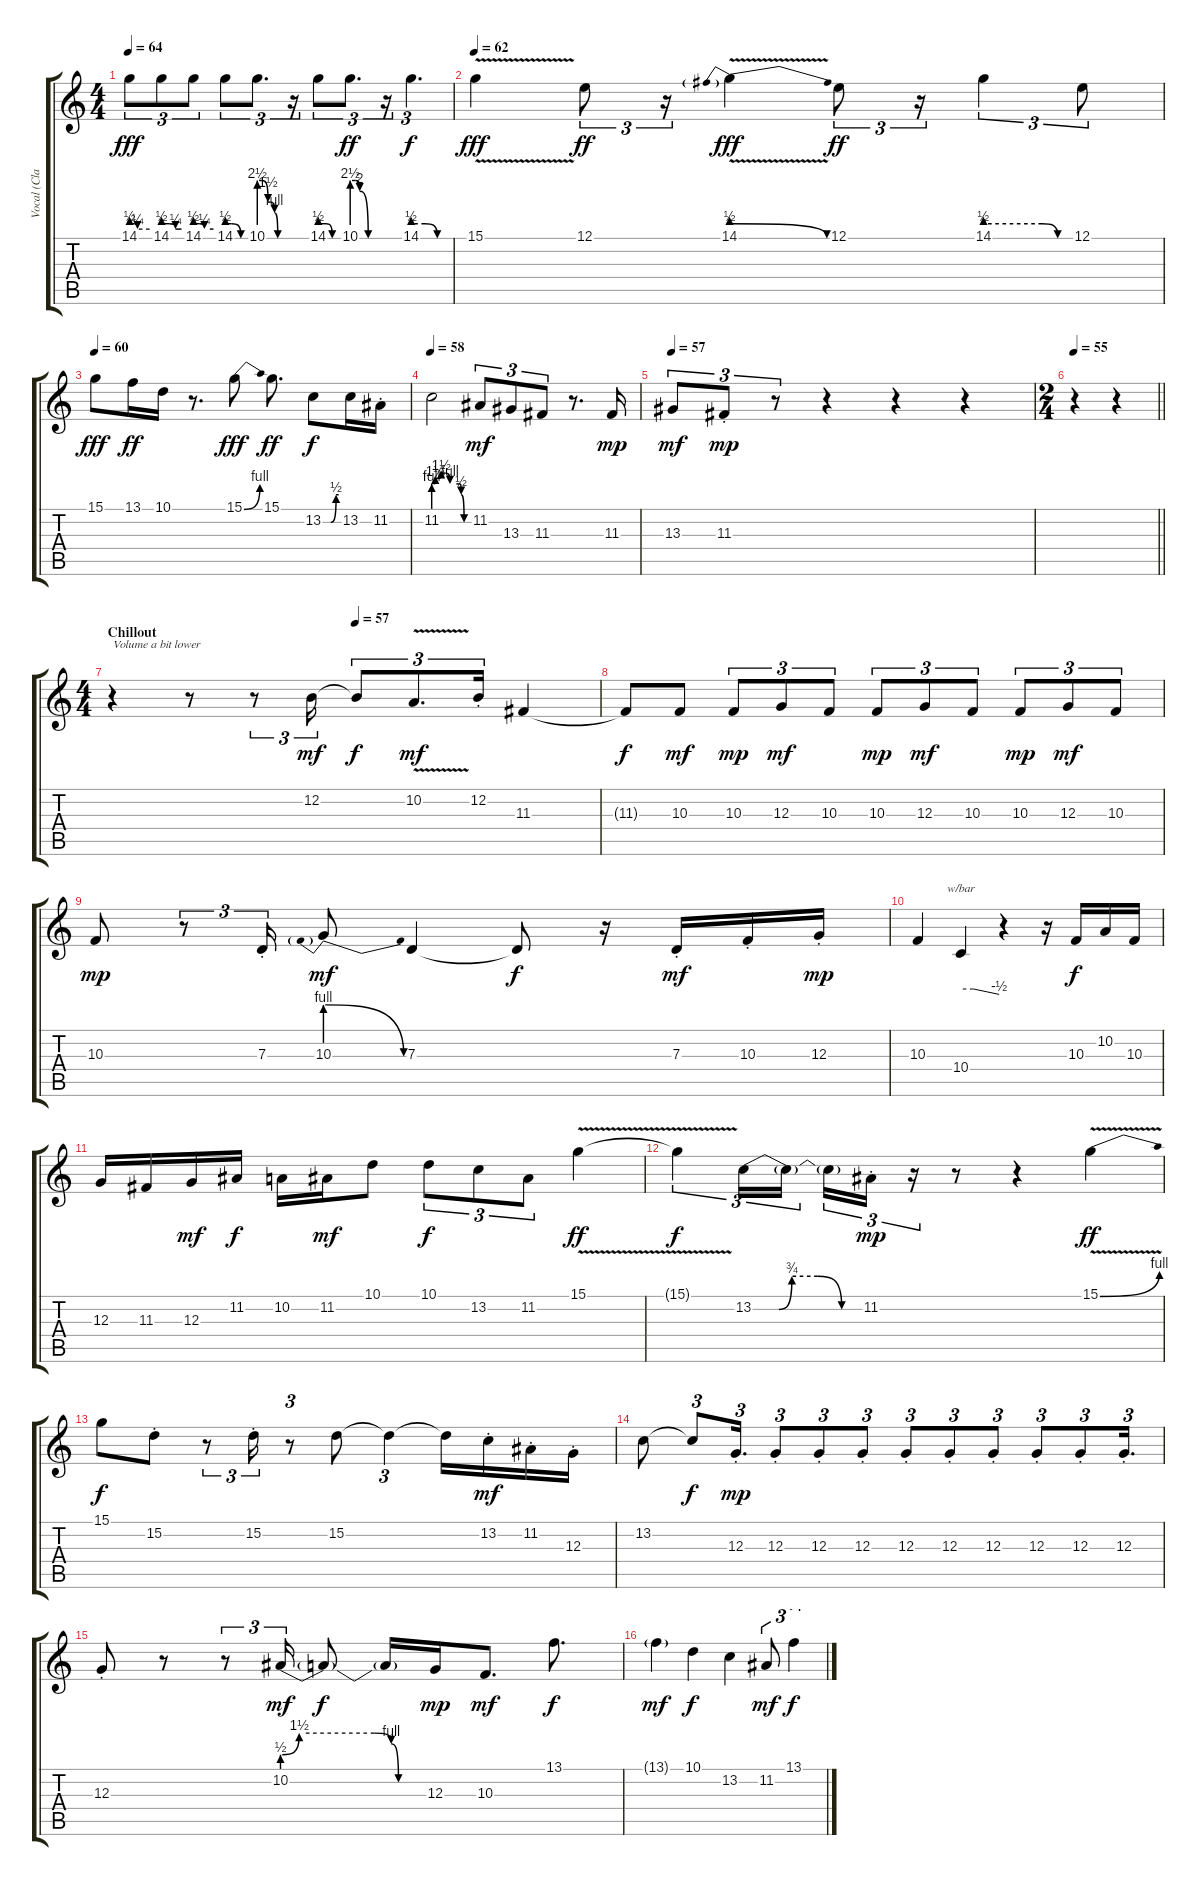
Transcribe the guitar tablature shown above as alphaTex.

\track ("Vocal (Clare Torry)" "Vocal (Cla") {instrument choiraahs}
\staff {score tabs}
\tuning (E4 B3 G3 D3 A2 E2) {hide}
\ts (4 4)
\tempo 64
\clef g2
\ks c
14.1{be (custom 0 2 10 2 20 1 60 1)}.8{tu (3 2) dy fff} 14.1{be (custom 0 2 20 2 40 1 60 1)}.8{tu (3 2)} 14.1{be (custom 0 2 15 2 30 1 60 1)}.8{tu (3 2)} 14.1{be (custom 0 2 15 2 45 0 60 0)}.8{tu (3 2)} 10.1{be (custom 0 10 7 10 22 6 28 6 38 4 46 0 60 0)}.8{d tu (3 2)} r.16{tu (3 2)} 14.1{be (custom 0 2 20 2 40 0 60 0)}.8{tu (3 2)} 10.1{be (custom 0 10 9 10 19 8 40 0 60 0)}.8{d tu (3 2) dy ff} r.16{tu (3 2)} 14.1{be (custom 0 2 20 2 40 0 60 0)}.4{d tu (3 2) dy f} |
\tempo 62
15.1{v}.4{dy fff} 12.1.8{tu (3 2) dy ff} r.16{tu (3 2)} 14.1{be (prebendrelease 0 2 60 0) v}.4{dy fff} 12.1.8{tu (3 2) dy ff} r.16{tu (3 2)} 14.1{be (custom 0 2 40 2 51 0 60 0)}.4{tu (3 2)} 12.1.8{tu (3 2)} |
\tempo 60
15.1.8{dy fff} 13.1.16{dy ff} 10.1.16 r.8{d} 15.1{be (bend 0 0 60 4)}.8{dy fff} 15.1.8{d dy ff} 13.2{be (custom 0 0 30 0 50 2 60 2)}.8{dy f} 13.2.16 11.2{st}.16 |
\tempo 58
11.2{be (custom 0 4 3 5 9 5 13 6 20 6 28 4 45 4 47 2 52 0 60 0)}.2 11.2.8{tu (3 2) dy mf} 13.3.8{tu (3 2)} 11.3.8{tu (3 2)} r.8{d} 11.3.16{dy mp} |
\tempo 57
13.3.8{tu (3 2) dy mf} 11.3{st}.8{tu (3 2) dy mp} r.8{tu (3 2)} r.4 r.4 r.4 |
\ts (2 4)
\tempo 55
\barLineRight lightlight
r.4 r.4 |
\ts (4 4)
\section ("" "Chillout")
\tempo (57 0.5)
r.4{txt "Volume a bit lower" volume 13} r.8 r.8{tu (3 2)} 12.2.16{tu (3 2) dy mf} 12.2{t}.8{tu (3 2) dy f} 10.2{v}.8{d tu (3 2) dy mf} 12.2{st}.16{tu (3 2)} 11.3.4 |
11.3{t}.8{dy f} 10.3.8{dy mf} 10.3.8{tu (3 2) dy mp} 12.3.8{tu (3 2) dy mf} 10.3.8{tu (3 2)} 10.3.8{tu (3 2) dy mp} 12.3.8{tu (3 2) dy mf} 10.3.8{tu (3 2)} 10.3.8{tu (3 2) dy mp} 12.3.8{tu (3 2) dy mf} 10.3.8{tu (3 2)} |
10.3.8{dy mp} r.8{tu (3 2)} 7.3{st}.16{tu (3 2)} 10.3{be (prebendrelease 0 4 60 0)}.8{dy mf} 7.3.4 7.3{t}.8{dy f} r.16 7.3{st}.16{dy mf} 10.3{st}.16 12.3{st}.16{dy mp} |
10.3.4 10.4.4{tbe (custom default 0 0 20 0 60 -2)} r.4 r.16 10.3.16{dy f} 10.2.16 10.3.16 |
12.3.16 11.3.16 12.3.16{dy mf} 11.2.16{dy f} 10.2.16 11.2.16{dy mf} 10.1.8 10.1.8{tu (3 2) dy f} 13.2.8{tu (3 2)} 11.2.8{tu (3 2)} 15.1{v}.4{dy ff} |
15.1{t}.4{tu (3 2) dy f} 13.2{be (custom 0 0 14 0 21 3 35 3 48 0 60 0)}.16{tu (3 2)} 13.2{t}.16{tu (3 2)} 13.2{t}.16{tu (3 2)} 11.2{st}.16{tu (3 2) dy mp} r.16{tu (3 2)} r.8 r.4 15.1{be (bend 0 0 60 4) v}.4{dy ff} |
15.1.8{dy f} 15.2{st}.8 r.8{tu (3 2)} 15.2{st}.16{tu (3 2)} r.8{tu (3 2)} 15.2.8 15.2{t}.4{tu (3 2)} 15.2{t}.16 13.2{st}.16{dy mf} 11.2{st}.16 12.3{st}.16 |
13.2.8 13.2{t}.8{tu (3 2) dy f} 12.3{st}.16{d tu (3 2) dy mp} 12.3{st}.8{tu (3 2)} 12.3{st}.8{tu (3 2)} 12.3{st}.8{tu (3 2)} 12.3{st}.8{tu (3 2)} 12.3{st}.8{tu (3 2)} 12.3{st}.8{tu (3 2)} 12.3{st}.8{tu (3 2)} 12.3{st}.8{tu (3 2)} 12.3{st}.16{d tu (3 2)} |
12.3{st}.8 r.8 r.8{tu (3 2)} 10.2{be (custom 0 2 7 6 38 6 45 4 48 0 60 0)}.16{tu (3 2) dy mf} 10.2{t}.8{dy f} 10.2{t}.16 12.3.16{dy mp} 10.3.8{d dy mf} 13.1.8{d dy f} |
13.1{g}.4{dy mf} 10.1.4{dy f} 13.2.4 11.2.8{tu (3 2) dy mf} 13.1.4{tu (3 2) dy f}
